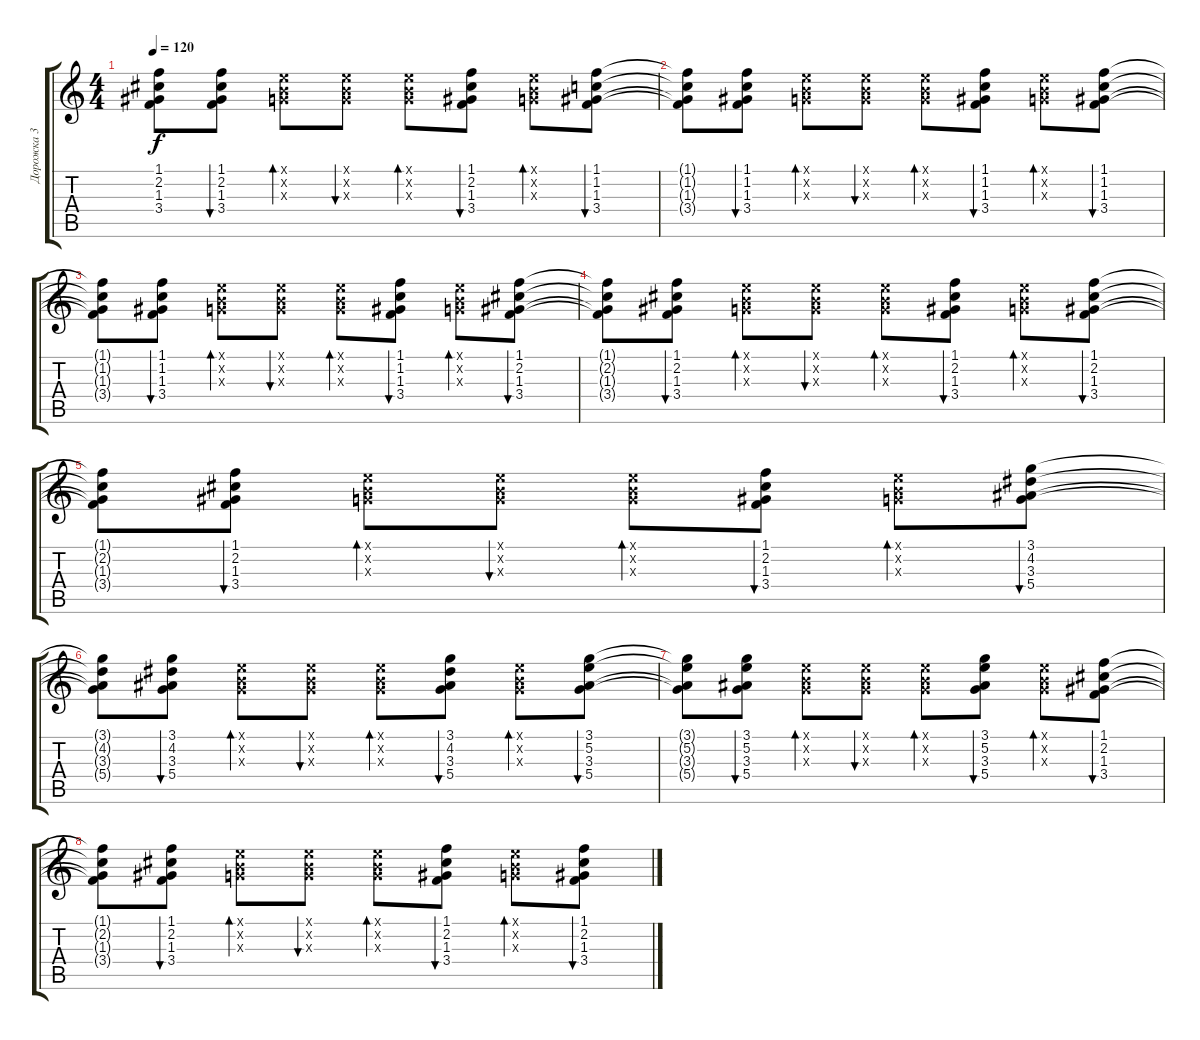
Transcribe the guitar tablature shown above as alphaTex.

\track ("Дорожка 3" "Дорожка 3") {instrument acousticguitarsteel}
\staff {score tabs}
\tuning (E4 B3 G3 D3 A2 E2) {hide}
\ts (4 4)
\tempo 120
\clef g2
\ks c
(1.1{t} 2.2{t} 1.3{t} 3.4{t}).8{dy f} (1.1 2.2 1.3 3.4).8{bu 60} (0.1{x} 0.2{x} 0.3{x}).8{bd 60} (0.1{x} 0.2{x} 0.3{x}).8{bu 60} (0.1{x} 0.2{x} 0.3{x}).8{bd 60} (1.1 2.2 1.3 3.4).8{bu 60} (0.1{x} 0.2{x} 0.3{x}).8{bd 60} (1.1 1.2 1.3 3.4).8{bu 60} |
(1.1{t} 1.2{t} 1.3{t} 3.4{t}).8 (1.1 1.2 1.3 3.4).8{bu 60} (0.1{x} 0.2{x} 0.3{x}).8{bd 60} (0.1{x} 0.2{x} 0.3{x}).8{bu 60} (0.1{x} 0.2{x} 0.3{x}).8{bd 60} (1.1 1.2 1.3 3.4).8{bu 60} (0.1{x} 0.2{x} 0.3{x}).8{bd 60} (1.1 1.2 1.3 3.4).8{bu 60} |
(1.1{t} 1.2{t} 1.3{t} 3.4{t}).8 (1.1 1.2 1.3 3.4).8{bu 60} (0.1{x} 0.2{x} 0.3{x}).8{bd 60} (0.1{x} 0.2{x} 0.3{x}).8{bu 60} (0.1{x} 0.2{x} 0.3{x}).8{bd 60} (1.1 1.2 1.3 3.4).8{bu 60} (0.1{x} 0.2{x} 0.3{x}).8{bd 60} (1.1 2.2 1.3 3.4).8{bu 60} |
(1.1{t} 2.2{t} 1.3{t} 3.4{t}).8 (1.1 2.2 1.3 3.4).8{bu 60} (0.1{x} 0.2{x} 0.3{x}).8{bd 60} (0.1{x} 0.2{x} 0.3{x}).8{bu 60} (0.1{x} 0.2{x} 0.3{x}).8{bd 60} (1.1 2.2 1.3 3.4).8{bu 60} (0.1{x} 0.2{x} 0.3{x}).8{bd 60} (1.1 2.2 1.3 3.4).8{bu 60} |
(1.1{t} 2.2{t} 1.3{t} 3.4{t}).8 (1.1 2.2 1.3 3.4).8{bu 60} (0.1{x} 0.2{x} 0.3{x}).8{bd 60} (0.1{x} 0.2{x} 0.3{x}).8{bu 60} (0.1{x} 0.2{x} 0.3{x}).8{bd 60} (1.1 2.2 1.3 3.4).8{bu 60} (0.1{x} 0.2{x} 0.3{x}).8{bd 60} (3.1 4.2 3.3 5.4).8{bu 60} |
(3.1{t} 4.2{t} 3.3{t} 5.4{t}).8 (3.1 4.2 3.3 5.4).8{bu 60} (0.1{x} 0.2{x} 0.3{x}).8{bd 60} (0.1{x} 0.2{x} 0.3{x}).8{bu 60} (0.1{x} 0.2{x} 0.3{x}).8{bd 60} (3.1 4.2 3.3 5.4).8{bu 60} (0.1{x} 0.2{x} 0.3{x}).8{bd 60} (3.1 5.2 3.3 5.4).8{bu 60} |
(3.1{t} 5.2{t} 3.3{t} 5.4{t}).8 (3.1 5.2 3.3 5.4).8{bu 60} (0.1{x} 0.2{x} 0.3{x}).8{bd 60} (0.1{x} 0.2{x} 0.3{x}).8{bu 60} (0.1{x} 0.2{x} 0.3{x}).8{bd 60} (3.1 5.2 3.3 5.4).8{bu 60} (0.1{x} 0.2{x} 0.3{x}).8{bd 60} (1.1 2.2 1.3 3.4).8{bu 60} |
(1.1{t} 2.2{t} 1.3{t} 3.4{t}).8 (1.1 2.2 1.3 3.4).8{bu 60} (0.1{x} 0.2{x} 0.3{x}).8{bd 60} (0.1{x} 0.2{x} 0.3{x}).8{bu 60} (0.1{x} 0.2{x} 0.3{x}).8{bd 60} (1.1 2.2 1.3 3.4).8{bu 60} (0.1{x} 0.2{x} 0.3{x}).8{bd 60} (1.1 2.2 1.3 3.4).8{bu 60}
